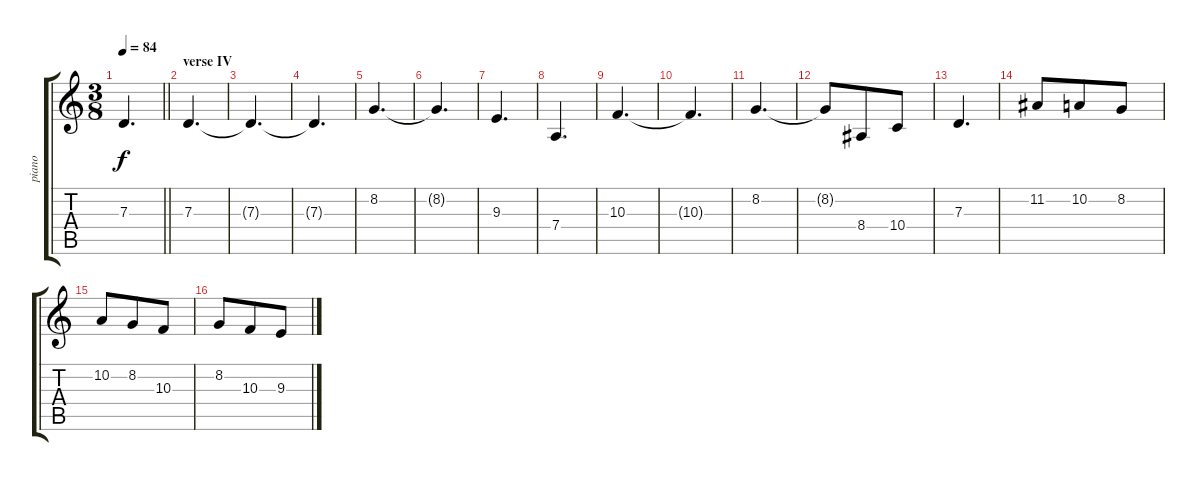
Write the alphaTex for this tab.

\track ("piano" "piano") {instrument acousticgrandpiano}
\staff {score tabs}
\tuning (E4 B3 G3 D3 A2 E2) {hide}
\ts (3 8)
\tempo 84
\clef g2
\barLineRight lightlight
\ks c
7.3.4{d dy f} |
\section ("" "verse IV")
7.3.4{d} |
7.3{t}.4{d} |
7.3{t}.4{d} |
8.2.4{d} |
8.2{t}.4{d} |
9.3.4{d} |
7.4.4{d} |
10.3.4{d} |
10.3{t}.4{d} |
8.2.4{d} |
8.2{t}.8 8.4.8 10.4.8 |
7.3.4{d} |
11.2.8 10.2.8 8.2.8 |
10.2.8 8.2.8 10.3.8 |
8.2.8 10.3.8 9.3.8
